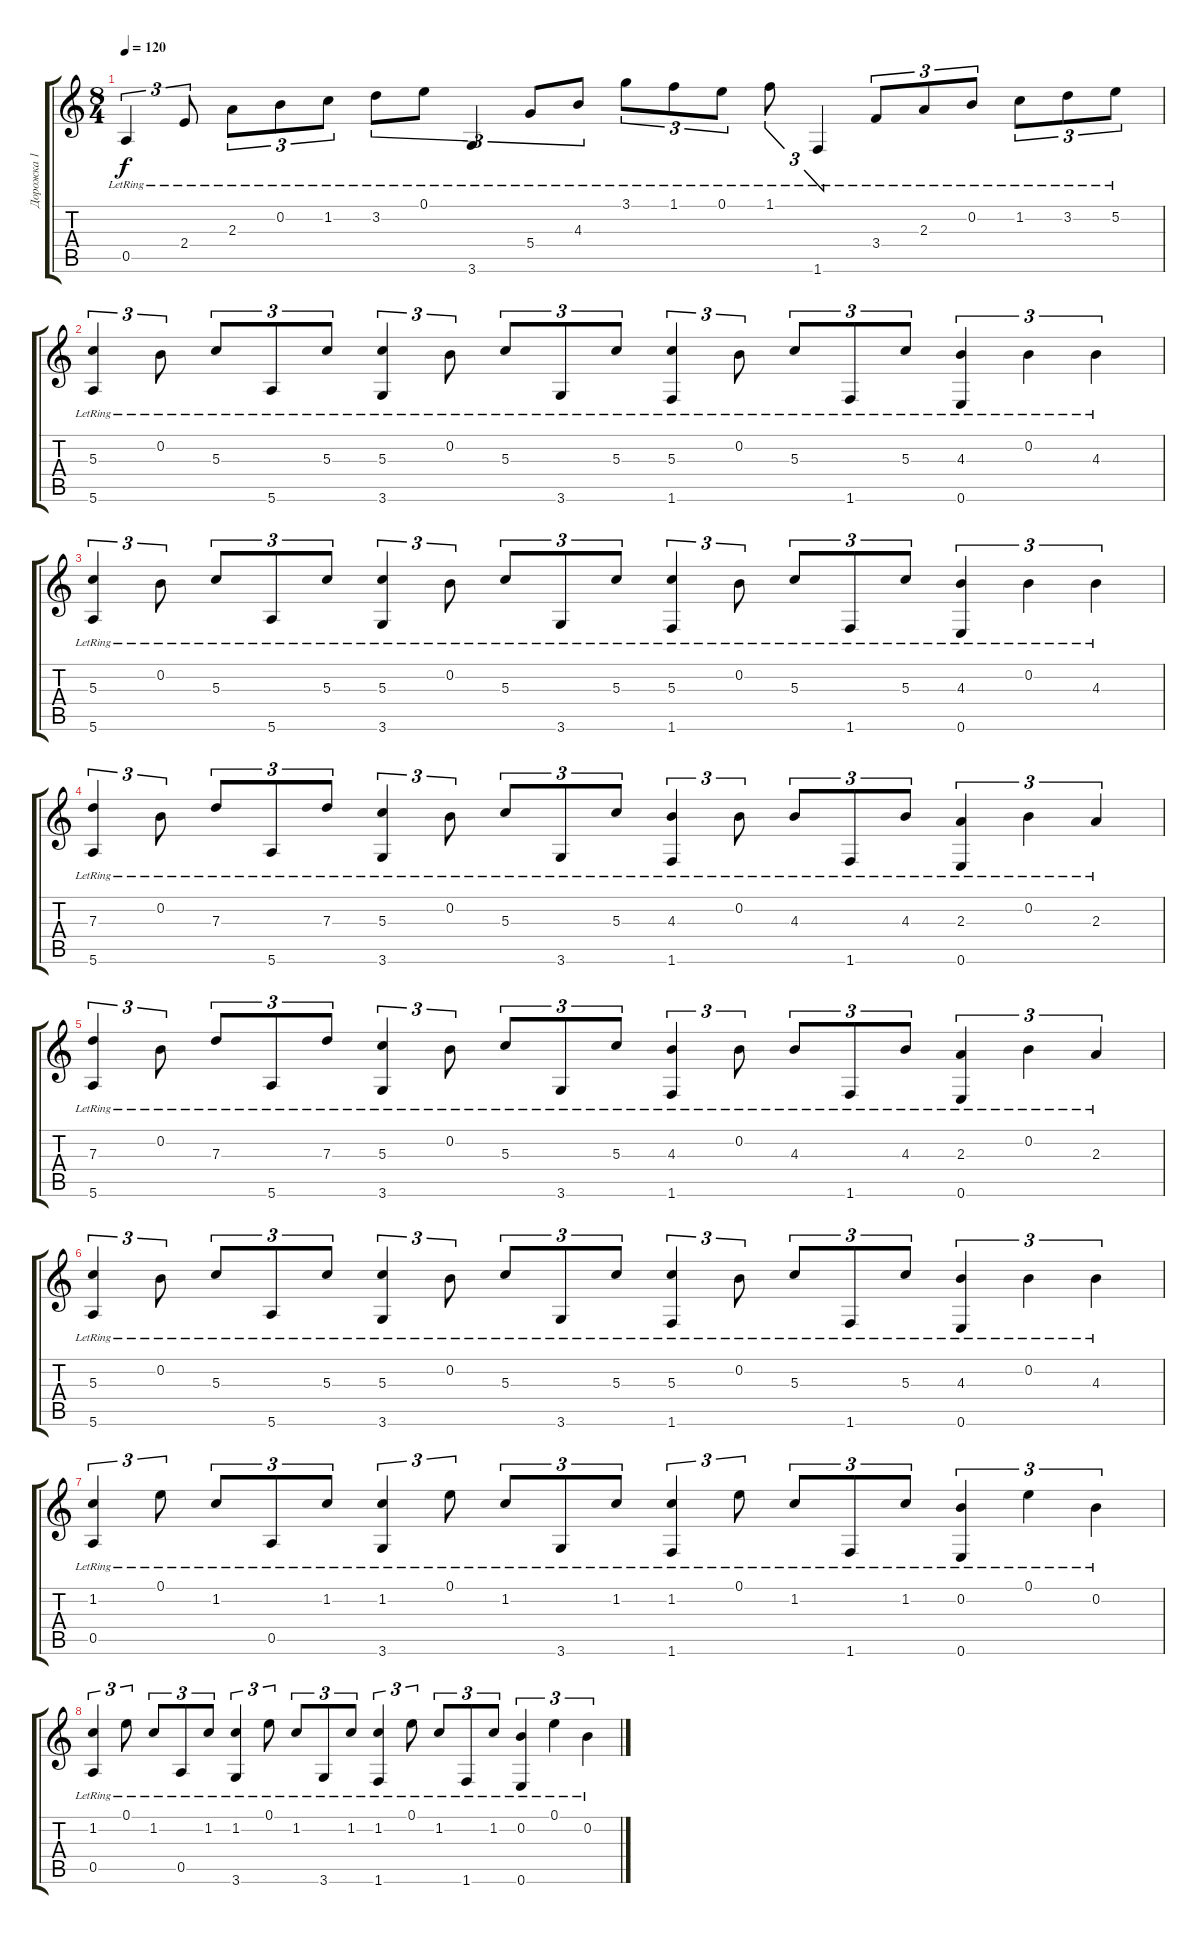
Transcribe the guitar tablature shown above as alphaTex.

\track ("Дорожка 1" "Дорожка 1") {instrument acousticguitarnylon}
\staff {score tabs}
\tuning (E4 B3 G3 D3 A2 E2) {hide}
\ts (8 4)
\tempo 120
\clef g2
\ks c
0.5{lr}.4{tu (3 2) dy f} 2.4{lr}.8{tu (3 2)} 2.3{lr}.8{tu (3 2)} 0.2{lr}.8{tu (3 2)} 1.2{lr}.8{tu (3 2)} 3.2{lr}.8{tu (3 2)} 0.1{lr}.8{tu (3 2)} 3.6{lr}.4{tu (3 2)} 5.4{lr}.8{tu (3 2)} 4.3{lr}.8{tu (3 2)} 3.1{lr}.8{tu (3 2)} 1.1{lr}.8{tu (3 2)} 0.1{lr}.8{tu (3 2)} 1.1{lr}.8{tu (3 2)} 1.6{lr}.4{tu (3 2)} 3.4{lr}.8{tu (3 2)} 2.3{lr}.8{tu (3 2)} 0.2{lr}.8{tu (3 2)} 1.2{lr}.8{tu (3 2)} 3.2{lr}.8{tu (3 2)} 5.2{lr}.8{tu (3 2)} |
(5.3{lr} 5.6{lr}).4{tu (3 2)} 0.2{lr}.8{tu (3 2)} 5.3{lr}.8{tu (3 2)} 5.6{lr}.8{tu (3 2)} 5.3{lr}.8{tu (3 2)} (5.3{lr} 3.6{lr}).4{tu (3 2)} 0.2{lr}.8{tu (3 2)} 5.3{lr}.8{tu (3 2)} 3.6{lr}.8{tu (3 2)} 5.3{lr}.8{tu (3 2)} (5.3{lr} 1.6{lr}).4{tu (3 2)} 0.2{lr}.8{tu (3 2)} 5.3{lr}.8{tu (3 2)} 1.6{lr}.8{tu (3 2)} 5.3{lr}.8{tu (3 2)} (4.3{lr} 0.6{lr}).4{tu (3 2)} 0.2{lr}.4{tu (3 2)} 4.3{lr}.4{tu (3 2)} |
(5.3{lr} 5.6{lr}).4{tu (3 2)} 0.2{lr}.8{tu (3 2)} 5.3{lr}.8{tu (3 2)} 5.6{lr}.8{tu (3 2)} 5.3{lr}.8{tu (3 2)} (5.3{lr} 3.6{lr}).4{tu (3 2)} 0.2{lr}.8{tu (3 2)} 5.3{lr}.8{tu (3 2)} 3.6{lr}.8{tu (3 2)} 5.3{lr}.8{tu (3 2)} (5.3{lr} 1.6{lr}).4{tu (3 2)} 0.2{lr}.8{tu (3 2)} 5.3{lr}.8{tu (3 2)} 1.6{lr}.8{tu (3 2)} 5.3{lr}.8{tu (3 2)} (4.3{lr} 0.6{lr}).4{tu (3 2)} 0.2{lr}.4{tu (3 2)} 4.3{lr}.4{tu (3 2)} |
(7.3{lr} 5.6{lr}).4{tu (3 2)} 0.2{lr}.8{tu (3 2)} 7.3{lr}.8{tu (3 2)} 5.6{lr}.8{tu (3 2)} 7.3{lr}.8{tu (3 2)} (5.3{lr} 3.6{lr}).4{tu (3 2)} 0.2{lr}.8{tu (3 2)} 5.3{lr}.8{tu (3 2)} 3.6{lr}.8{tu (3 2)} 5.3{lr}.8{tu (3 2)} (4.3{lr} 1.6{lr}).4{tu (3 2)} 0.2{lr}.8{tu (3 2)} 4.3{lr}.8{tu (3 2)} 1.6{lr}.8{tu (3 2)} 4.3{lr}.8{tu (3 2)} (2.3{lr} 0.6{lr}).4{tu (3 2)} 0.2{lr}.4{tu (3 2)} 2.3{lr}.4{tu (3 2)} |
(7.3{lr} 5.6{lr}).4{tu (3 2)} 0.2{lr}.8{tu (3 2)} 7.3{lr}.8{tu (3 2)} 5.6{lr}.8{tu (3 2)} 7.3{lr}.8{tu (3 2)} (5.3{lr} 3.6{lr}).4{tu (3 2)} 0.2{lr}.8{tu (3 2)} 5.3{lr}.8{tu (3 2)} 3.6{lr}.8{tu (3 2)} 5.3{lr}.8{tu (3 2)} (4.3{lr} 1.6{lr}).4{tu (3 2)} 0.2{lr}.8{tu (3 2)} 4.3{lr}.8{tu (3 2)} 1.6{lr}.8{tu (3 2)} 4.3{lr}.8{tu (3 2)} (2.3{lr} 0.6{lr}).4{tu (3 2)} 0.2{lr}.4{tu (3 2)} 2.3{lr}.4{tu (3 2)} |
(5.3{lr} 5.6{lr}).4{tu (3 2)} 0.2{lr}.8{tu (3 2)} 5.3{lr}.8{tu (3 2)} 5.6{lr}.8{tu (3 2)} 5.3{lr}.8{tu (3 2)} (5.3{lr} 3.6{lr}).4{tu (3 2)} 0.2{lr}.8{tu (3 2)} 5.3{lr}.8{tu (3 2)} 3.6{lr}.8{tu (3 2)} 5.3{lr}.8{tu (3 2)} (5.3{lr} 1.6{lr}).4{tu (3 2)} 0.2{lr}.8{tu (3 2)} 5.3{lr}.8{tu (3 2)} 1.6{lr}.8{tu (3 2)} 5.3{lr}.8{tu (3 2)} (4.3{lr} 0.6{lr}).4{tu (3 2)} 0.2{lr}.4{tu (3 2)} 4.3{lr}.4{tu (3 2)} |
(1.2{lr} 0.5{lr}).4{tu (3 2)} 0.1{lr}.8{tu (3 2)} 1.2{lr}.8{tu (3 2)} 0.5{lr}.8{tu (3 2)} 1.2{lr}.8{tu (3 2)} (1.2{lr} 3.6{lr}).4{tu (3 2)} 0.1{lr}.8{tu (3 2)} 1.2{lr}.8{tu (3 2)} 3.6{lr}.8{tu (3 2)} 1.2{lr}.8{tu (3 2)} (1.2{lr} 1.6{lr}).4{tu (3 2)} 0.1{lr}.8{tu (3 2)} 1.2{lr}.8{tu (3 2)} 1.6{lr}.8{tu (3 2)} 1.2{lr}.8{tu (3 2)} (0.2{lr} 0.6{lr}).4{tu (3 2)} 0.1{lr}.4{tu (3 2)} 0.2{lr}.4{tu (3 2)} |
(1.2{lr} 0.5{lr}).4{tu (3 2)} 0.1{lr}.8{tu (3 2)} 1.2{lr}.8{tu (3 2)} 0.5{lr}.8{tu (3 2)} 1.2{lr}.8{tu (3 2)} (1.2{lr} 3.6{lr}).4{tu (3 2)} 0.1{lr}.8{tu (3 2)} 1.2{lr}.8{tu (3 2)} 3.6{lr}.8{tu (3 2)} 1.2{lr}.8{tu (3 2)} (1.2{lr} 1.6{lr}).4{tu (3 2)} 0.1{lr}.8{tu (3 2)} 1.2{lr}.8{tu (3 2)} 1.6{lr}.8{tu (3 2)} 1.2{lr}.8{tu (3 2)} (0.2{lr} 0.6{lr}).4{tu (3 2)} 0.1{lr}.4{tu (3 2)} 0.2{lr}.4{tu (3 2)}
